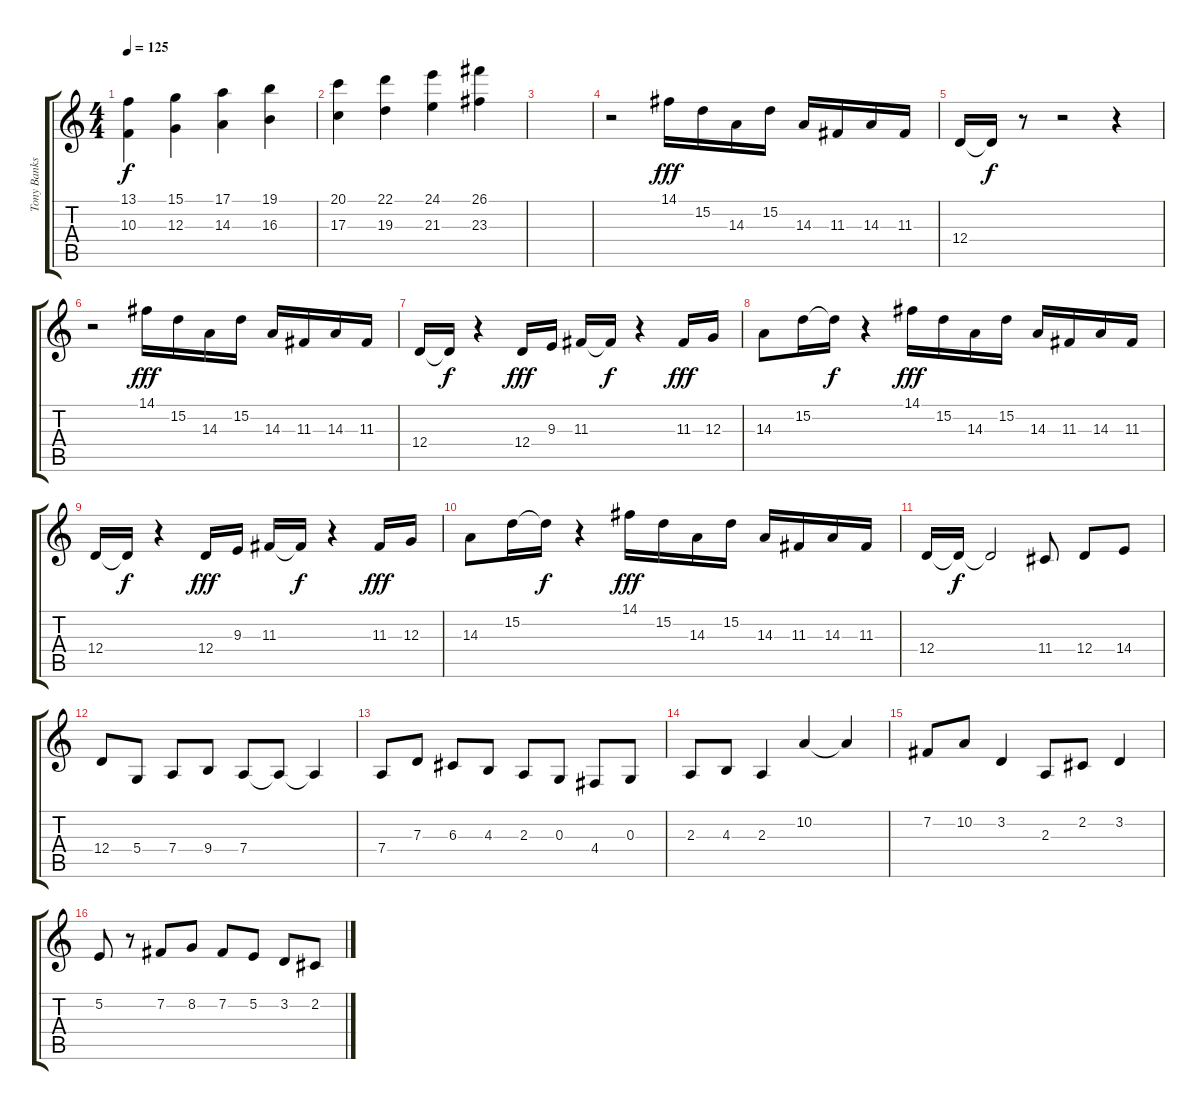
\track ("Tony Banks (organ)" "Tony Banks") {instrument drawbarorgan}
\staff {score tabs}
\tuning (E4 B3 G3 D3 A2 E2) {hide}
\ts (4 4)
\tempo 125
\clef g2
\ks c
(13.1 10.3).4{dy f} (15.1 12.3).4 (17.1 14.3).4 (19.1 16.3).4 |
(20.1 17.3).4 (22.1 19.3).4 (24.1 21.3).4 (26.1 23.3).4 |
|
r.2 14.1.16{dy fff} 15.2.16 14.3.16 15.2.16 14.3.16 11.3.16 14.3.16 11.3.16 |
12.4.16 12.4{t}.16{dy f} r.8 r.2 r.4 |
r.2 14.1.16{dy fff} 15.2.16 14.3.16 15.2.16 14.3.16 11.3.16 14.3.16 11.3.16 |
12.4.16 12.4{t}.16{dy f} r.4 12.4.16{dy fff} 9.3.16 11.3.16 11.3{t}.16{dy f} r.4 11.3.16{dy fff} 12.3.16 |
14.3.8 15.2.16 15.2{t}.16{dy f} r.4 14.1.16{dy fff} 15.2.16 14.3.16 15.2.16 14.3.16 11.3.16 14.3.16 11.3.16 |
12.4.16 12.4{t}.16{dy f} r.4 12.4.16{dy fff} 9.3.16 11.3.16 11.3{t}.16{dy f} r.4 11.3.16{dy fff} 12.3.16 |
14.3.8 15.2.16 15.2{t}.16{dy f} r.4 14.1.16{dy fff} 15.2.16 14.3.16 15.2.16 14.3.16 11.3.16 14.3.16 11.3.16 |
12.4.16 12.4{t}.16{dy f} 12.4{t}.2 11.4.8 12.4.8 14.4.8 |
12.4.8 5.4.8 7.4.8 9.4.8 7.4.8 7.4{t}.8 7.4{t}.4 |
7.4.8 7.3.8 6.3.8 4.3.8 2.3.8 0.3.8 4.4.8 0.3.8 |
2.3.8 4.3.8 2.3.4 10.2.4 10.2{t}.4 |
7.2.8 10.2.8 3.2.4 2.3.8 2.2.8 3.2.4 |
5.2.8 r.8 7.2.8 8.2.8 7.2.8 5.2.8 3.2.8 2.2.8
